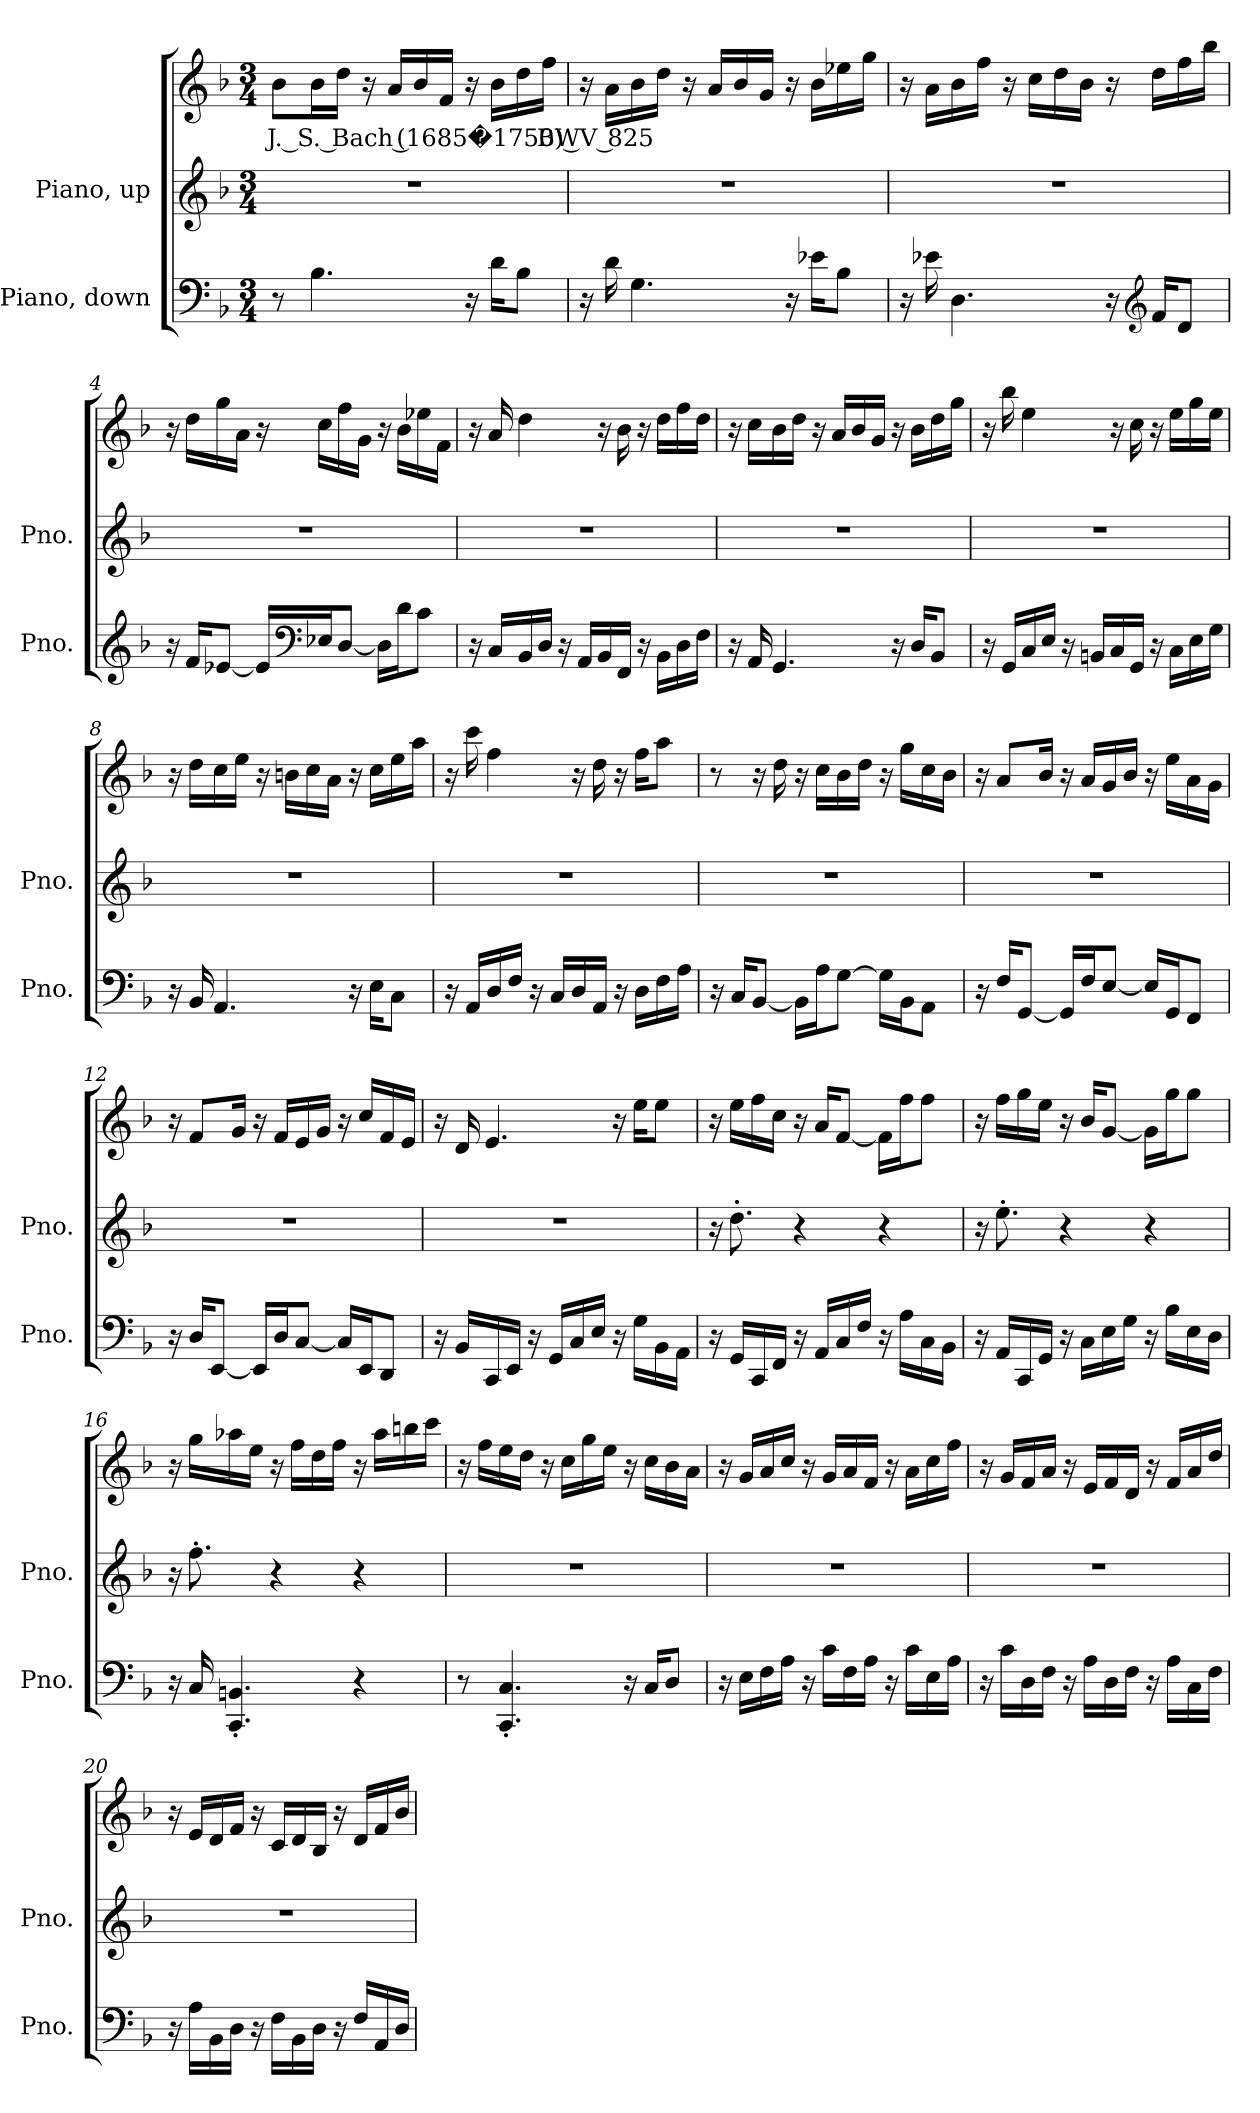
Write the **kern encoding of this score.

**kern	**kern	**kern	**text
*part2	*part1	*part1	*part1
*staff3	*staff2	*staff1	*staff1
*I"Piano, down	*I"Piano, up	*	*
*I'Pno.	*I'Pno.	*	*
*clefF4	*clefG2	*clefG2	*
*k[b-]	*k[b-]	*k[b-]	*
*M3/4	*M3/4	*M3/4	*
*MM107	*MM107	*MM107	*
=1	=1	=1	=1
!	!	!	!LO:LY:b
8r	2.r	8b-\L	J. S. Bach (1685�1750) BWV 825
4.B-\	.	16b-\L	.
.	.	16dd\JJ	.
.	.	16r	.
.	.	16a/LL	.
.	.	16b-/	.
.	.	16f/JJ	.
16r	.	16r	.
16d\KL	.	16b-\LL	.
8B-\J	.	16dd\	.
.	.	16ff\JJ	.
!!LO:LB:g=z
=2	=2	=2	=2
16r	2.r	16r	.
16d\	.	16a\LL	.
4.G\	.	16b-\	.
.	.	16dd\JJ	.
.	.	16r	.
.	.	16a/LL	.
.	.	16b-/	.
.	.	16g/JJ	.
16r	.	16r	.
16e-X\KL	.	16b-\LL	.
8B-\J	.	16ee-X\	.
.	.	16gg\JJ	.
=3	=3	=3	=3
16r	2.r	16r	.
16e-X\	.	16a\LL	.
4.D\	.	16b-\	.
.	.	16ff\JJ	.
.	.	16r	.
.	.	16cc\LL	.
.	.	16dd\	.
.	.	16b-\JJ	.
16r	.	16r	.
*clefG2	*	*	*
16f/KL	.	16dd\LL	.
8d/J	.	16ff\	.
.	.	16bb-\JJ	.
!!LO:LB:g=z
=4	=4	=4	=4
16r	2.r	16r	.
16f/KL	.	16dd\LL	.
[8e-X/J	.	16gg\	.
.	.	16a\JJ	.
16e-/LL]	.	16r	.
*clefF4	*	*	*
16E-X/J	.	16cc\LL	.
[8D/J	.	16ff\	.
.	.	16g\JJ	.
16D\LL]	.	16r	.
16d\J	.	16b-\LL	.
8c\J	.	16ee-X\	.
.	.	16f\JJ	.
=5	=5	=5	=5
16r	2.r	16r	.
16C/LL	.	16a/	.
16BB-/	.	4dd\	.
16D/JJ	.	.	.
16r	.	.	.
16AA/LL	.	.	.
16BB-/	.	16r	.
16FF/JJ	.	16b-\	.
16r	.	16r	.
16BB-\LL	.	16dd\LL	.
16D\	.	16ff\	.
16F\JJ	.	16dd\JJ	.
=6	=6	=6	=6
16r	2.r	16r	.
16AA/	.	16cc\LL	.
4.GG/	.	16b-\	.
.	.	16dd\JJ	.
.	.	16r	.
.	.	16a/LL	.
.	.	16b-/	.
.	.	16g/JJ	.
16r	.	16r	.
16D/KL	.	16b-\LL	.
8BB-/J	.	16dd\	.
.	.	16gg\JJ	.
!!LO:LB:g=z
=7	=7	=7	=7
16r	2.r	16r	.
16GG/LL	.	16bb-\	.
16C/	.	4ee\	.
16E/JJ	.	.	.
16r	.	.	.
16BBn/LL	.	.	.
16C/	.	16r	.
16GG/JJ	.	16cc\	.
16r	.	16r	.
16C\LL	.	16ee\LL	.
16E\	.	16gg\	.
16G\JJ	.	16ee\JJ	.
=8	=8	=8	=8
16r	2.r	16r	.
16BB-/	.	16dd\LL	.
4.AA/	.	16cc\	.
.	.	16ee\JJ	.
.	.	16r	.
.	.	16bn\LL	.
.	.	16cc\	.
.	.	16a\JJ	.
16r	.	16r	.
16E\KL	.	16cc\LL	.
8C\J	.	16ee\	.
.	.	16aa\JJ	.
=9	=9	=9	=9
16r	2.r	16r	.
16AA/LL	.	16ccc\	.
16D/	.	4ff\	.
16F/JJ	.	.	.
16r	.	.	.
16C/LL	.	.	.
16D/	.	16r	.
16AA/JJ	.	16dd\	.
16r	.	16r	.
16D\LL	.	16ff\KL	.
16F\	.	8aa\J	.
16A\JJ	.	.	.
!!LO:PB:g=z
=10	=10	=10	=10
16r	2.r	8r	.
16C/KL	.	.	.
[8BB-/J	.	16r	.
.	.	16dd\	.
16BB-\LL]	.	16r	.
16A\J	.	16cc\LL	.
[8G\J	.	16b-\	.
.	.	16dd\JJ	.
16G\LL]	.	16r	.
16BB-\J	.	16gg\LL	.
8AA\J	.	16cc\	.
.	.	16b-\JJ	.
=11	=11	=11	=11
16r	2.r	16r	.
16F/KL	.	8a/L	.
[8GG/J	.	.	.
.	.	16b-/Jk	.
16GG/LL]	.	16r	.
16F/J	.	16a/LL	.
[8E/J	.	16g/	.
.	.	16b-/JJ	.
16E/LL]	.	16r	.
16GG/J	.	16ee\LL	.
8FF/J	.	16a\	.
.	.	16g\JJ	.
=12	=12	=12	=12
16r	2.r	16r	.
16D/KL	.	8f/L	.
[8EE/J	.	.	.
.	.	16g/Jk	.
16EE/LL]	.	16r	.
16D/J	.	16f/LL	.
[8C/J	.	16e/	.
.	.	16g/JJ	.
16C/LL]	.	16r	.
16EE/J	.	16cc/LL	.
8DD/J	.	16f/	.
.	.	16e/JJ	.
!!LO:LB:g=z
=13	=13	=13	=13
16r	2.r	16r	.
16BB-/LL	.	16d/	.
16CC/	.	4.e/	.
16EE/JJ	.	.	.
16r	.	.	.
16GG/LL	.	.	.
16C/	.	.	.
16E/JJ	.	.	.
16r	.	16r	.
16G\LL	.	16ee\KL	.
16BB-\	.	8ee\J	.
16AA\JJ	.	.	.
=14	=14	=14	=14
16r	16r	16r	.
16GG/LL	8.dd'\	16ee\LL	.
16CC/	.	16ff\	.
16FF/JJ	.	16cc\JJ	.
16r	4r	16r	.
16AA/LL	.	16a/KL	.
16C/	.	[8f/J	.
16F/JJ	.	.	.
16r	4r	16f\LL]	.
16A\LL	.	16ff\J	.
16C\	.	8ff\J	.
16BB-\JJ	.	.	.
=15	=15	=15	=15
16r	16r	16r	.
16AA/LL	8.ee'\	16ff\LL	.
16CC/	.	16gg\	.
16GG/JJ	.	16ee\JJ	.
16r	4r	16r	.
16C\LL	.	16b-/KL	.
16E\	.	[8g/J	.
16G\JJ	.	.	.
16r	4r	16g\LL]	.
16B-\LL	.	16gg\J	.
16E\	.	8gg\J	.
16D\JJ	.	.	.
!!LO:LB:g=z
=16	=16	=16	=16
16r	16r	16r	.
16C/	8.ff'\	16gg\LL	.
4.CC/' 4.BBn/'	.	16aa-X\	.
.	.	16ee\JJ	.
.	4r	16r	.
.	.	16ff\LL	.
.	.	16dd\	.
.	.	16ff\JJ	.
4r	4r	16r	.
.	.	16aa-\LL	.
.	.	16bbn\	.
.	.	16ccc\JJ	.
=17	=17	=17	=17
8r	2.r	16r	.
.	.	16ff\LL	.
4.CC/' 4.C/'	.	16ee\	.
.	.	16dd\JJ	.
.	.	16r	.
.	.	16cc\LL	.
.	.	16gg\	.
.	.	16ee\JJ	.
16r	.	16r	.
16C/KL	.	16cc\LL	.
8D/J	.	16b-\	.
.	.	16a\JJ	.
=18	=18	=18	=18
16r	2.r	16r	.
16E\LL	.	16g/LL	.
16F\	.	16a/	.
16A\JJ	.	16cc/JJ	.
16r	.	16r	.
16c\LL	.	16g/LL	.
16F\	.	16a/	.
16A\JJ	.	16f/JJ	.
16r	.	16r	.
16c\LL	.	16a\LL	.
16E\	.	16cc\	.
16A\JJ	.	16ff\JJ	.
!!LO:LB:g=z
=19	=19	=19	=19
16r	2.r	16r	.
16c\LL	.	16g/LL	.
16D\	.	16f/	.
16F\JJ	.	16a/JJ	.
16r	.	16r	.
16A\LL	.	16e/LL	.
16D\	.	16f/	.
16F\JJ	.	16d/JJ	.
16r	.	16r	.
16A\LL	.	16f/LL	.
16C\	.	16a/	.
16F\JJ	.	16dd/JJ	.
=20	=20	=20	=20
16r	2.r	16r	.
16A\LL	.	16e/LL	.
16BB-\	.	16d/	.
16D\JJ	.	16f/JJ	.
16r	.	16r	.
16F\LL	.	16c/LL	.
16BB-\	.	16d/	.
16D\JJ	.	16B-/JJ	.
16r	.	16r	.
16F/LL	.	16d/LL	.
16AA/	.	16f/	.
16D/JJ	.	16b-/JJ	.
=	=	=	=
*-	*-	*-	*-
